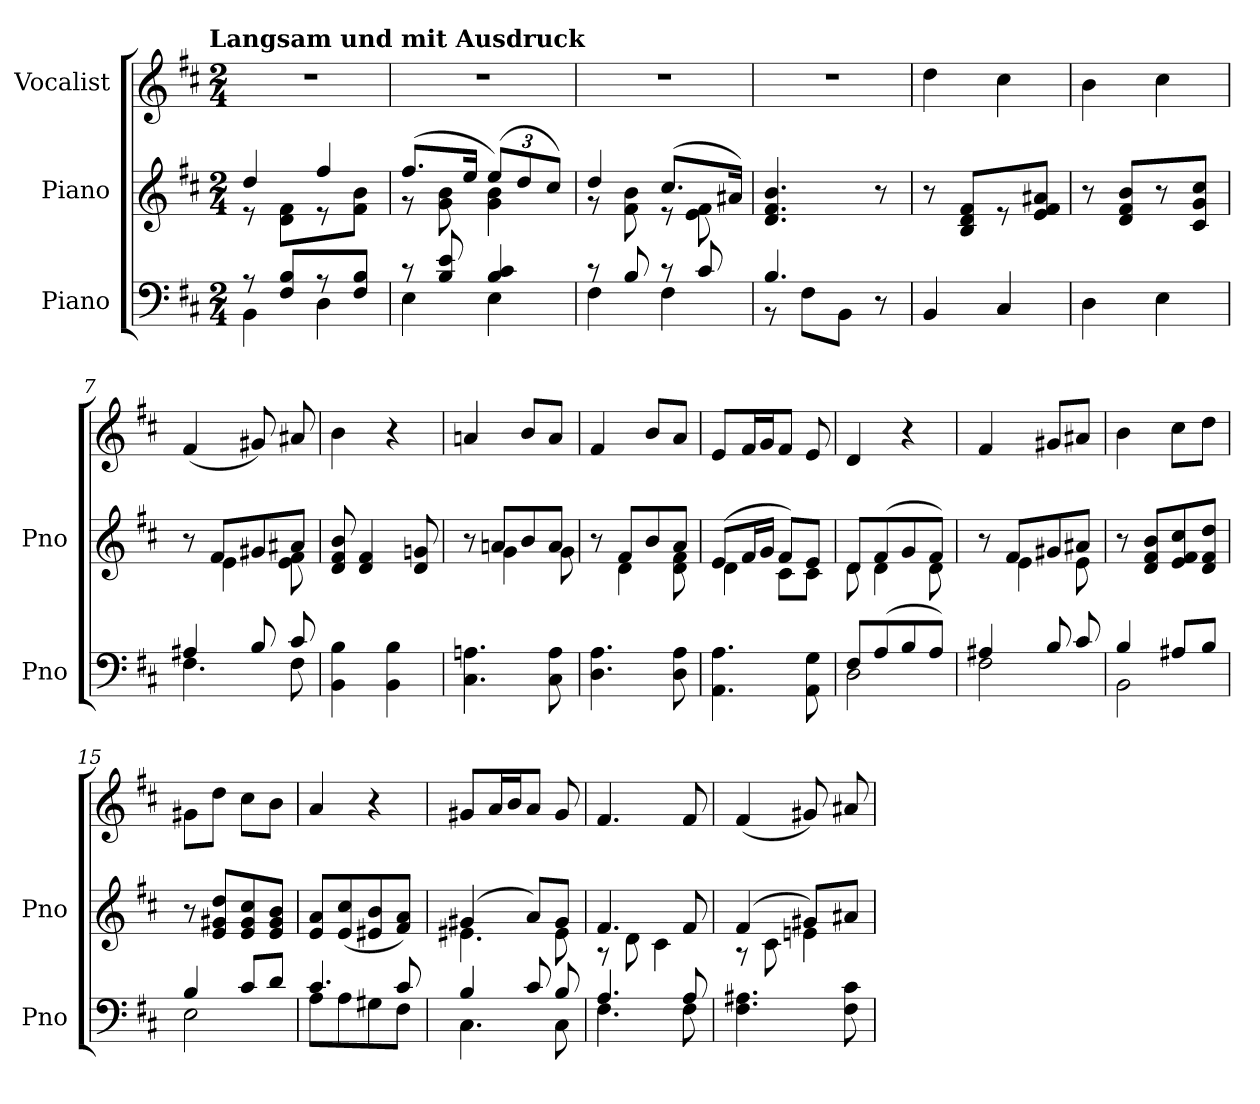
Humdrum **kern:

**kern	**kern	**kern
*part3	*part2	*part1
*staff3	*staff2	*staff1
*I"Piano	*I"Piano	*I"Vocalist
*I'Pno	*I'Pno	*
*clefF4	*clefG2	*clefG2
*k[f#c#]	*k[f#c#]	*k[f#c#]
*b:	*b:	*b:
!!LO:TX:omd:t=Langsam und mit Ausdruck
*M2/4	*M2/4	*M2/4
*MM60	*MM60	*MM60
=1	=1	=1
*^	*^	*
8r	4BB	4dd	8r	2r
8F# 8BL	.	.	8d 8f#L	.
8r	4D	4ff#	8r	.
8F# 8BJ	.	.	8f# 8bJ	.
=2	=2	=2	=2	=2
8r	4E	(8.ff#L	8r	2r
8B 8e	.	.	8g 8b	.
.	.	16eeJk	.	.
4B 4c#	4E	(12eeL)	4g 4b	.
.	.	12dd	.	.
.	.	12cc#J)	.	.
=3	=3	=3	=3	=3
8r	4F#	4dd	8r	2r
8B	.	.	8f# 8b	.
8r	4F#	(8.cc#L	8r	.
8c#	.	.	8e 8f#	.
.	.	16a#XJk)	.	.
*	*	*v	*v	*
=4	=4	=4	=4
4.B	8r	4.d 4.f# 4.b	2r
.	8F#L	.	.
.	8BBJ	.	.
8ryy	8r	8r	.
*v	*v	*	*
=5	=5	=5
4BB	8r	4dd
.	8B 8d 8f#L	.
4C#	8r	4cc#
.	8e 8f# 8a#XJ	.
=6	=6	=6
4D	8r	4b
.	8d 8f# 8bL	.
4E	8r	4cc#
.	8c# 8g 8cc#J	.
=7	=7	=7
*^	*^	*
4A#X	4.F#	8r	8ryy	(4f#
.	.	8f#L	4e	.
8B	.	8g#X	.	8g#X)
8c#	8F#	8a#XJ	8e 8f#	8a#X
*v	*v	*	*	*
*	*v	*v	*
=8	=8	=8
4BB 4B	8d 8f# 8b	4b
.	4d 4f#	.
4BB 4B	.	4r
.	8d 8gn	.
=9	=9	=9
*	*^	*
4.C# 4.An	8r	8ryy	4an
.	8anL	4g	.
.	8b	.	8bL
8C# 8A	8aJ	8g	8aJ
=10	=10	=10	=10
4.D 4.A	8r	8ryy	4f#
.	8f#L	4d	.
.	8b	.	8bL
8D 8A	8aJ	8d 8f#	8aJ
=11	=11	=11	=11
4.AA 4.A	(8eL	4d	8eL
.	16f#L	.	16f#L
.	16gJJ	.	16gJ
.	8f#L)	8c#L	8f#J
8AA 8G	8eJ	8c#J	8e
=12	=12	=12	=12
*^	*	*	*
8F#L	2D	8dL	8d	4d
(8A	.	(8f#	4d	.
8B	.	8g	.	4r
8AJ)	.	8f#J)	8d	.
=13	=13	=13	=13	=13
4A#X	2F#	8r	8ryy	4f#
.	.	8f#L	4e	.
8B	.	8g#X	.	8g#XL
8c#	.	8a#XJ	8e	8a#XJ
*	*	*v	*v	*
=14	=14	=14	=14
4B	2BB	8r	4b
.	.	8d 8f# 8bL	.
8A#XL	.	8e 8f# 8cc#	8cc#L
8BJ	.	8d 8f# 8ddJ	8ddJ
=15	=15	=15	=15
4B	2E	8r	8g#XL
.	.	8e 8g#X 8ddL	8ddJ
8c#L	.	8e 8g# 8cc#	8cc#L
8dJ	.	8e 8g# 8bJ	8bJ
=16	=16	=16	=16
4.c#	8AL	8e 8aL	4a
.	8A	(8e 8cc#	.
.	8G#X	8e#X 8b	4r
8c#	8F#J	8f# 8aJ)	.
=17	=17	=17	=17
*	*	*^	*
4B	4.C#	(4g#X	4.e#X	8g#XL
.	.	.	.	16aL
.	.	.	.	16bJ
8c#	.	8aL)	.	8aJ
8B	8C#	8g#J	8e#	8g#
=18	=18	=18	=18	=18
4.A	4.F#	4.f#	8r	4.f#
.	.	.	8d	.
.	.	.	4c#	.
8A	8F#	8f#	.	8f#
*v	*v	*	*	*
=19	=19	=19	=19
4.F# 4.A#X	(4f#	8r	(4f#
.	.	8c#	.
.	8g#XL)	4en	8g#X)
8F# 8c#	8a#XJ	.	8a#X
*	*v	*v	*
=	=	=
*-	*-	*-
